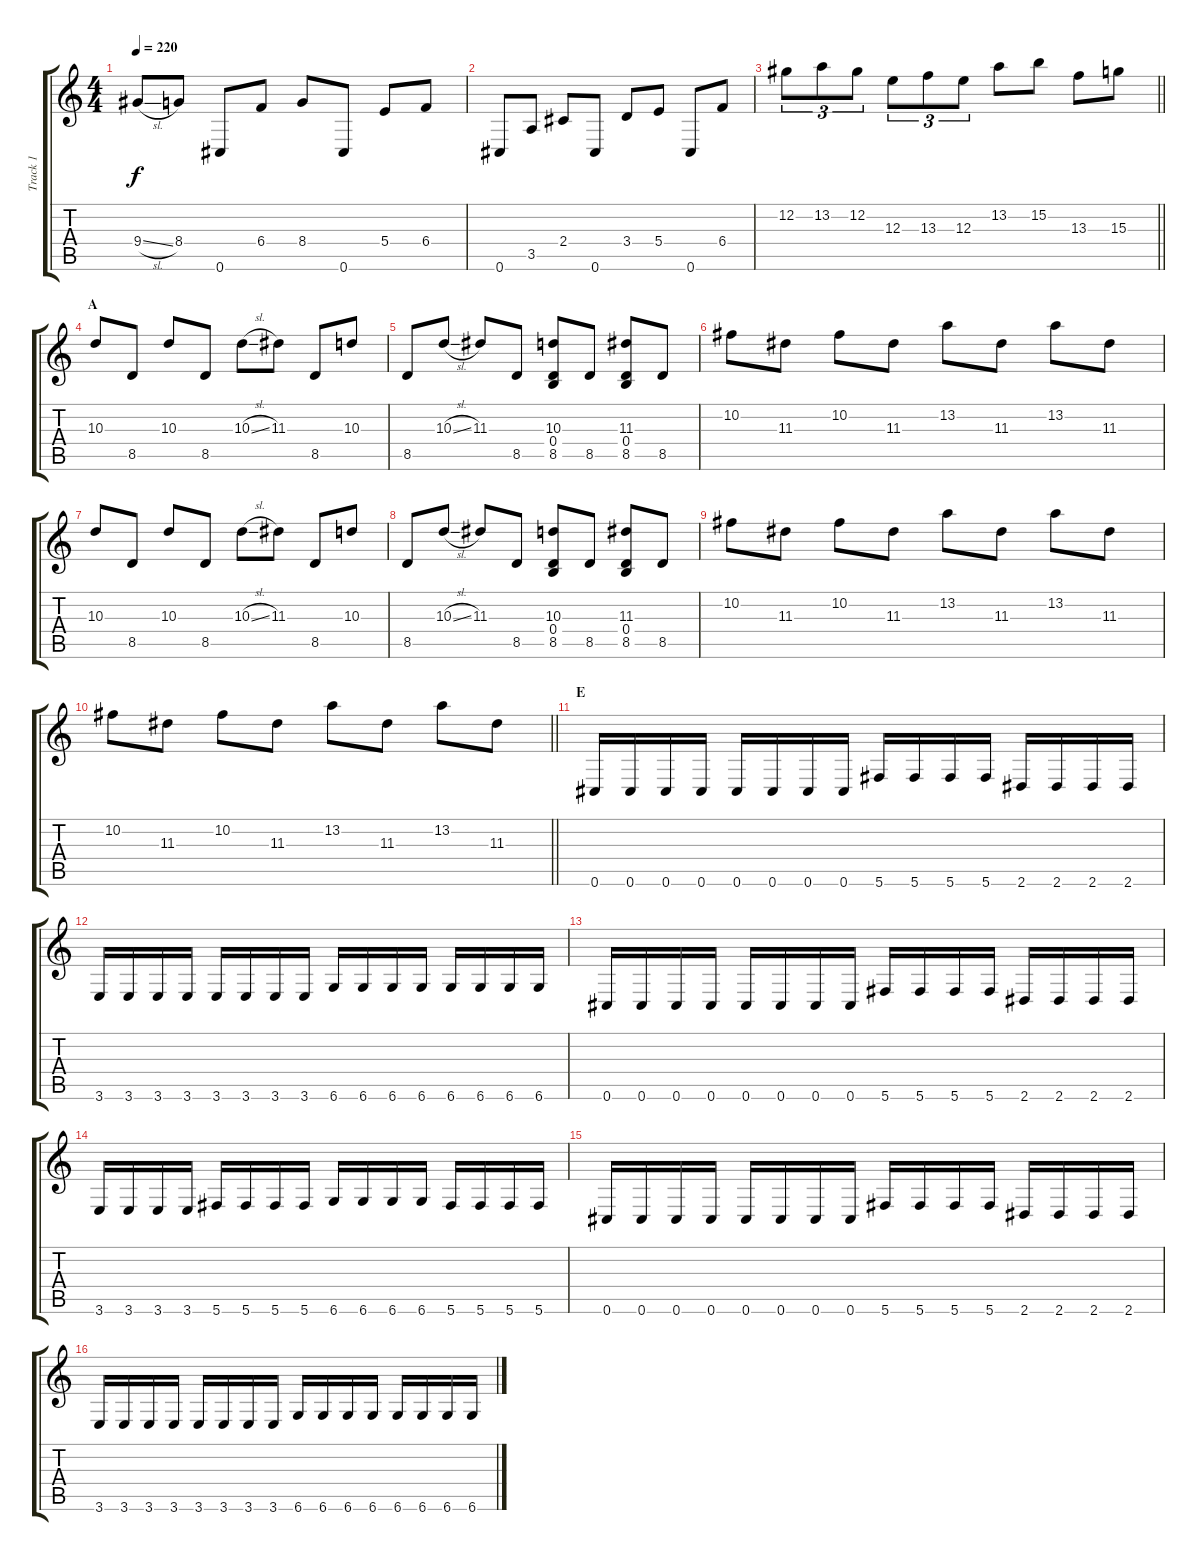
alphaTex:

\track ("Track 1" "Track 1") {instrument distortionguitar}
\staff {score tabs}
\tuning (Db4 Ab3 E3 B2 Gb2 Db2) {hide}
\ts (4 4)
\tempo 220
\clef g2
\ks c
9.4{sl}.8{dy f} 8.4.8 0.6.8 6.4.8 8.4.8 0.6.8 5.4.8 6.4.8 |
0.6.8 3.5.8 2.4.8 0.6.8 3.4.8 5.4.8 0.6.8 6.4.8 |
\barLineRight lightlight
12.2.8{tu (3 2)} 13.2.8{tu (3 2)} 12.2.8{tu (3 2)} 12.3.8{tu (3 2)} 13.3.8{tu (3 2)} 12.3.8{tu (3 2)} 13.2.8 15.2.8 13.3.8 15.3.8 |
\section ("" "A")
10.3.8 8.5.8 10.3.8 8.5.8 10.3{sl}.8 11.3.8 8.5.8 10.3.8 |
8.5.8 10.3{sl}.8 11.3.8 8.5.8 (10.3 0.4 8.5).8 8.5.8 (11.3 0.4 8.5).8 8.5.8 |
10.2.8 11.3.8 10.2.8 11.3.8 13.2.8 11.3.8 13.2.8 11.3.8 |
10.3.8 8.5.8 10.3.8 8.5.8 10.3{sl}.8 11.3.8 8.5.8 10.3.8 |
8.5.8 10.3{sl}.8 11.3.8 8.5.8 (10.3 0.4 8.5).8 8.5.8 (11.3 0.4 8.5).8 8.5.8 |
10.2.8 11.3.8 10.2.8 11.3.8 13.2.8 11.3.8 13.2.8 11.3.8 |
\barLineRight lightlight
10.2.8 11.3.8 10.2.8 11.3.8 13.2.8 11.3.8 13.2.8 11.3.8 |
\section ("" "E")
0.6.16 0.6.16 0.6.16 0.6.16 0.6.16 0.6.16 0.6.16 0.6.16 5.6.16 5.6.16 5.6.16 5.6.16 2.6.16 2.6.16 2.6.16 2.6.16 |
3.6.16 3.6.16 3.6.16 3.6.16 3.6.16 3.6.16 3.6.16 3.6.16 6.6.16 6.6.16 6.6.16 6.6.16 6.6.16 6.6.16 6.6.16 6.6.16 |
0.6.16 0.6.16 0.6.16 0.6.16 0.6.16 0.6.16 0.6.16 0.6.16 5.6.16 5.6.16 5.6.16 5.6.16 2.6.16 2.6.16 2.6.16 2.6.16 |
3.6.16 3.6.16 3.6.16 3.6.16 5.6.16 5.6.16 5.6.16 5.6.16 6.6.16 6.6.16 6.6.16 6.6.16 5.6.16 5.6.16 5.6.16 5.6.16 |
0.6.16 0.6.16 0.6.16 0.6.16 0.6.16 0.6.16 0.6.16 0.6.16 5.6.16 5.6.16 5.6.16 5.6.16 2.6.16 2.6.16 2.6.16 2.6.16 |
3.6.16 3.6.16 3.6.16 3.6.16 3.6.16 3.6.16 3.6.16 3.6.16 6.6.16 6.6.16 6.6.16 6.6.16 6.6.16 6.6.16 6.6.16 6.6.16
